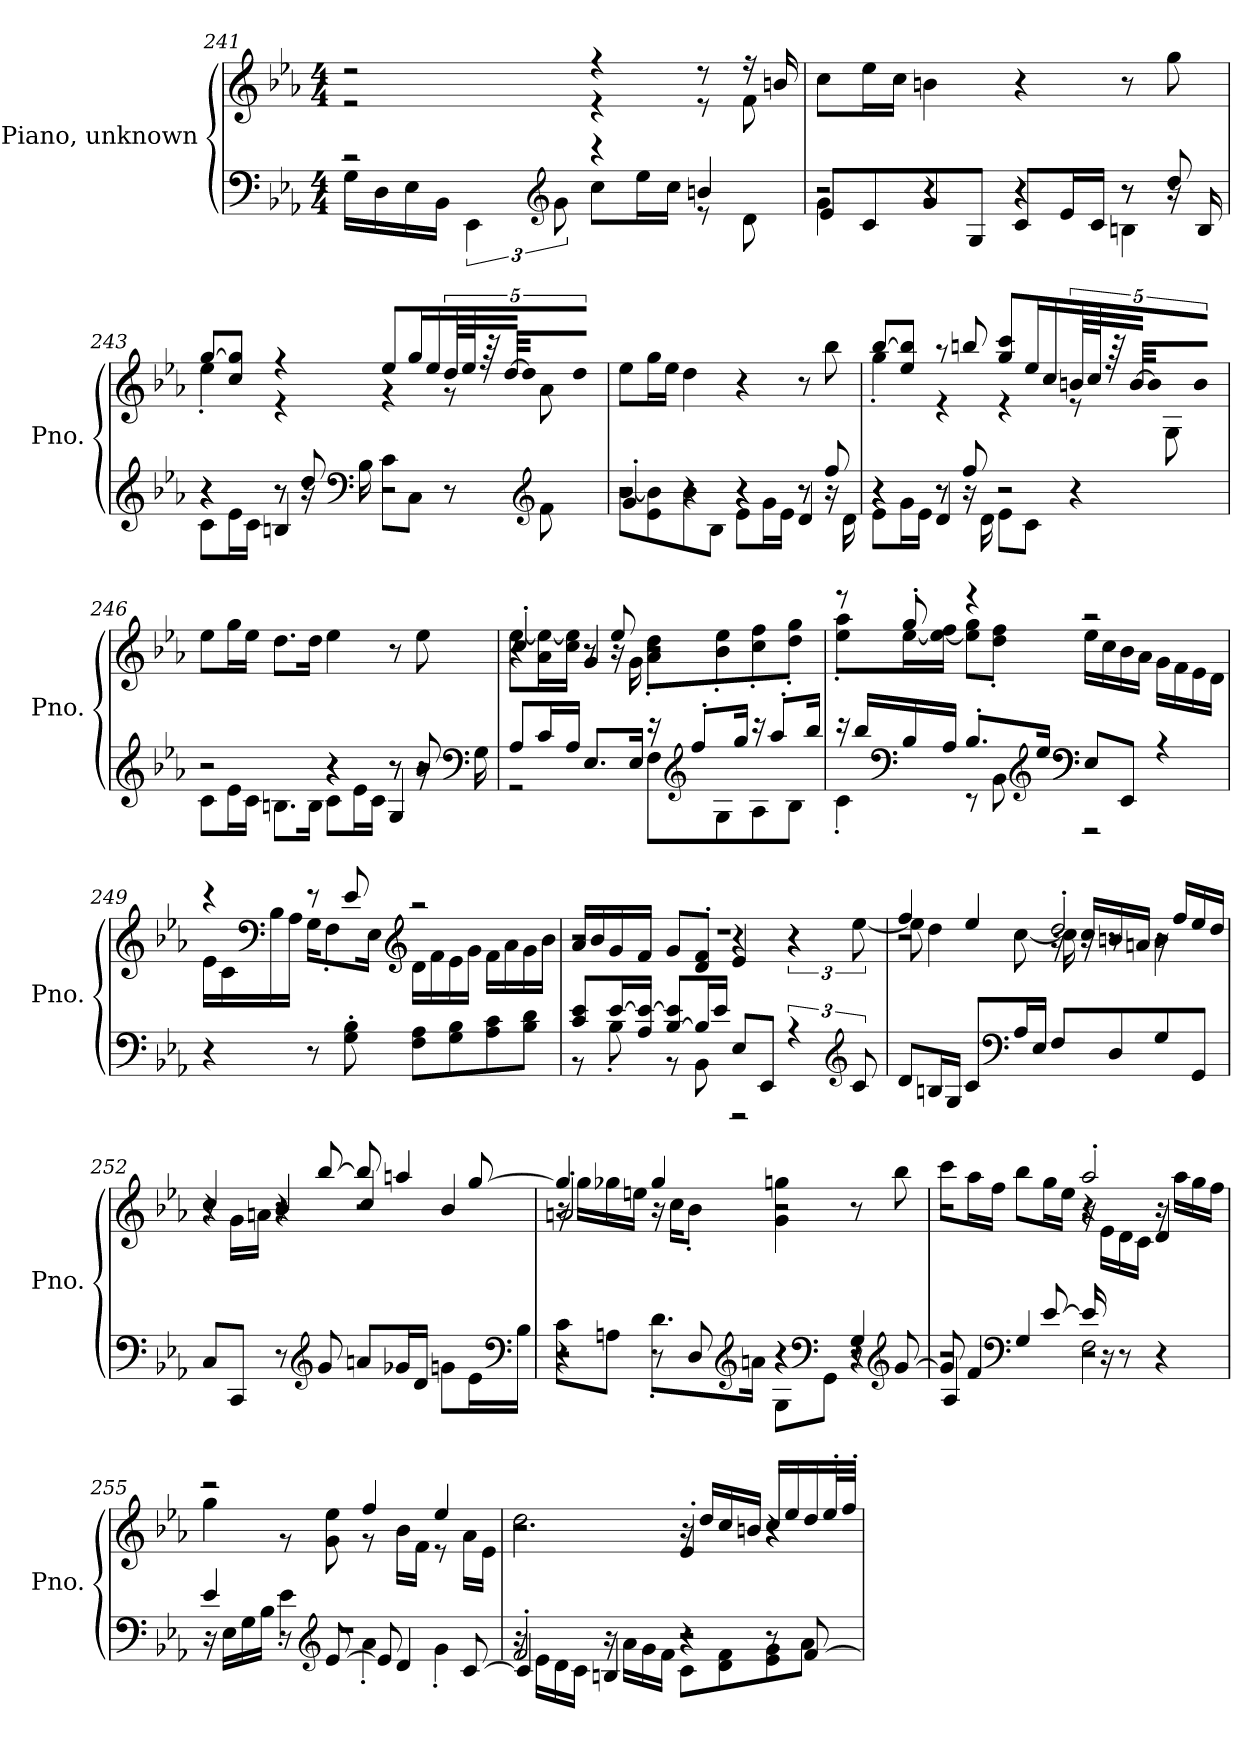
**kern	**kern
*part1	*part1
*staff2	*staff1
*I"Piano, unknown	*
*I'Pno.	*
!!LO:LB:g=z
*clefF4	*clefG2
*k[b-e-a-]	*k[b-e-a-]
*M4/4	*M4/4
=241	=241
*^	*^
2r	16G\LL	2r	2r
.	16D\	.	.
.	16E-\	.	.
.	16BB-\JJ	.	.
.	6EE-\	.	.
*clefG2	*	*	*
.	12g\	.	.
4r	8cc\L	4r	4r
.	16ee-\L	.	.
.	16cc\JJ	.	.
4bn/	8r	8r	8r
.	8d\	16r	8f\
.	.	16bn/	.
*	*	*v	*v
=242	=242	=242
*	*^	*
2r	4g\	8e-/L	8cc\L
.	.	8c/	16ee-\L
.	.	.	16cc\JJ
.	4r	8g/	4bn\
.	.	8G/J	.
4r	4r	8c/L	4r
.	.	16e-/L	.
.	.	16c/JJ	.
8r	4Bn\	8r	8r
8dd/	.	16r	8gg\
.	.	16B/	.
!!LO:PB:g=z
=243	=243	=243	=243
*	*	*	*^
4r	8c\L	4r	[8gg/L	4ee-'\
.	16e-\L	.	8cc/ 8gg/]J	.
.	16c\JJ	.	.	.
8r	8r	4Bn/	4r	4r
8dd/	16r	.	.	.
*clefF4	*	*	*	*
.	16B\	.	.	.
2r	8c\L	2r	8ee-/L	4r
.	8C\J	.	16gg/L	.
.	.	.	16ee-/	.
.	8r	.	80dd/LL	8r
.	.	.	80ee-/JJJJ	.
.	.	.	80r	.
.	.	.	[40dd/KKL	.
.	.	.	8dd/]	.
*clefG2	*	*	*	*
.	8f\	.	.	8a-\
.	.	.	16dd/Jk	.
*	*	*	*v	*v
=244	=244	=244	=244
2r	[8b-\L	4g'/	8ee-\L
.	8e-\ 8b-\]	.	16gg\L
.	.	.	16ee-\JJ
.	8b-\	4r	4dd\
.	8B-\J	.	.
4r	8e-\L	4r	4r
.	16g\L	.	.
.	16e-\JJ	.	.
8r	8r	4d/	8r
8ff/	16r	.	8bb-\
.	16d\	.	.
!!LO:LB:g=z
=245	=245	=245	=245
*	*	*	*^
4r	8e-\L	4r	[8bb-/L	4gg'\
.	16g\L	.	8ee-/ 8bb-/]J	.
.	16e-\JJ	.	.	.
8r	8r	4d/	8r	4r
8ff/	16r	.	8bbn/	.
.	16d\	.	.	.
2r	8e-\L	2r	8gg/ 8ccc/L	4r
.	8c\J	.	16ee-/L	.
.	.	.	16cc/	.
.	4r	.	80bn/LL	8r
.	.	.	80cc/JJJJ	.
.	.	.	80r	.
.	.	.	[40b/KKL	.
.	.	.	8b/]	.
.	.	.	.	8G\
.	.	.	16b/Jk	.
*	*	*	*v	*v
=246	=246	=246	=246
2r	8c\L	2r	8ee-\L
.	16e-\L	.	16gg\L
.	16c\JJ	.	16ee-\JJ
.	8.Bn\L	.	8.dd\L
.	16B\Jk	.	16dd\Jk
4r	8c\L	4r	4ee-\
.	16e-\L	.	.
.	16c\JJ	.	.
8r	8r	4G/	8r
8b-/	16r	.	8ee-\
*clefF4	*	*	*
.	16G\	.	.
*	*v	*v	*
!!LO:LB:g=z
=247	=247	=247
*	*	*^
*	*	*	*^
8A-/L	2r	4r	[8ee-\L	4cc'/
16c/L	.	.	16a-\ 16ee-\_L	.
16A-/JJ	.	.	16cc\ 16ee-\]JJ	.
8.E-/L	.	8r	8r	4g/
.	.	8ee-/	16r	.
16E-/Jk	.	.	16g\	.
16r	8F\L	2r	8a-\' 8dd\'L	2r
*clefG2	*	*	*	*
8ff'/L	.	.	.	.
.	8G\	.	8b-\' 8ee-\'	.
16gg/Jk	.	.	.	.
16r	8A-\	.	8cc\' 8ff\'	.
8aa-'/L	.	.	.	.
.	8B-\J	.	8dd\' 8gg\'J	.
16bb-/Jk	.	.	.	.
*	*	*	*v	*v
=248	=248	=248	=248
16r	4c'\	8r	8ee-\' 8aa-\'L
16bb-/LL	.	.	.
*clefF4	*	*	*
16B-/	.	8gg'/	[16ee-\L
16A-/JJ	.	.	16ee-\_ 16ff\JJ
8.B-'/L	8r	4r	8ee-\] 8gg\L
.	8BB-\	.	8dd\' 8ff\'J
*clefG2	*	*	*
16ee-/Jk	.	.	.
*clefF4	*	*	*
8E-/L	2r	2r	16ee-\LL
.	.	.	16cc\
8EE-/J	.	.	16b-\
.	.	.	16a-\JJ
4r	.	.	16g\LL
.	.	.	16f\
.	.	.	16e-\
.	.	.	16d\JJ
*v	*v	*	*
!!LO:LB:g=z	!!
=249	=249	=249
4r	4r	16e-\LL
.	.	16c\
*	*clefF4	*
.	.	16B-\
.	.	16A-\JJ
8r	8r	16G\KL
.	.	8F'\
8G\' 8B-\'	8e-/	.
.	.	16E-\Jk
*	*clefG2	*
8F\ 8A-\L	2r	16d\LL
.	.	16f\
8G\ 8B-\	.	16e-\
.	.	16g\JJ
8A-\ 8c\	.	16f\LL
.	.	16a-\
8B-\ 8d\J	.	16g\
.	.	16b-\JJ
=250	=250	=250
*^	*	*^
8c/ 8e-/L	8r	1r	2r	16a-/LL
.	.	.	.	16b-/
[16e-/L	8B-'\	.	.	16g/
16A-/ 16e-/_JJ	.	.	.	16f/JJ
[8B-/ 8e-/]L	8r	.	.	8g/L
16B-/L]	8BB-\	.	.	8d/' 8f/'J
16e-/JJ	.	.	.	.
8E-/L	2r	.	4r	4e-/
8EE-/J	.	.	.	.
6r	.	.	6r	4r
*clefG2	*	*	*	*
12c/	.	.	[12ee-\	.
*v	*v	*	*	*
!!LO:LB:g=z	!!	!!
=251	=251	=251	=251
8d/L	4ff/	8ee-\]	2r
16Bn/L	.	4dd\	.
16G/JJ	.	.	.
8c/L	4ee-/	.	.
*clefF4	*	*	*
16A-/L	.	[8cc\	.
16E-/JJ	.	.	.
8F/L	2dd'/	16cc\]	16r
.	.	16r	16cc/LL
8D/	.	8r	16bn/
.	.	.	16an/JJ
8G/	.	4b\	16r
.	.	.	16ff/LL
8GG/J	.	.	16ee-/
.	.	.	16dd/JJ
=252	=252	=252	=252
8C/L	4r	8r	4cc/
8CC/J	.	16g\LL	.
.	.	16an\JJ	.
8r	8r	4r	4b-/
*clefG2	*	*	*
8g/	[8bb-/	.	.
8an/L	8bb-/]	2r	4cc/
16g-X/L	4aan/	.	.
16d/JJ	.	.	.
8gn\L	.	.	4b-/
16e-\L	[8gg/	.	.
*clefF4	*	*	*
16B-\JJ	.	.	.
!!LO:LB:g=z	!!	!!
=253	=253	=253	=253
*^	*	*	*
*	*^	*	*	*
2r	8c\L	4r	4gg/]	16r	2an'/
.	.	.	.	16gg\LL	.
.	8An\J	.	.	16gg-X\	.
.	.	.	.	16een\JJ	.
.	8.d'\L	8r	4gg-/	16r	.
.	.	.	.	16cc\KL	.
.	.	8D/	.	8b-'\J	.
*clefG2	*	*	*	*	*
.	16an\Jk	.	.	.	.
4r	8G\L	4r	2r	4g\ 4ggn\	2r
*clefF4	*	*	*	*	*
.	8GG\J	.	.	.	.
8r	4r	4G/	.	8r	.
*clefG2	*	*	*	*	*
[8g/	.	.	.	8bb-\	.
=254	=254	=254	=254	=254	=254
8g/]	2r	4A-/	2r	8ccc\L	2r
4f/	.	.	.	16aa-\L	.
.	.	.	.	16ff\JJ	.
*clefF4	*	*	*	*	*
.	.	4G/	.	8bb-\L	.
[8e-/	.	.	.	16gg\L	.
.	.	.	.	16ee-\JJ	.
16e-/]	2F\	2r	2aa-'/	16r	4r
16r	.	.	.	16e-\LL	.
8r	.	.	.	16d\	.
.	.	.	.	16c\JJ	.
4r	.	.	.	16r	4d/
.	.	.	.	16aa-\LL	.
.	.	.	.	16gg\	.
.	.	.	.	16ff\JJ	.
*	*	*	*	*v	*v
!!LO:PB:g=z
=255	=255	=255	=255	=255
1r	16r	4e-/	2r	4gg\
.	16E-\LL	.	.	.
.	16G\	.	.	.
.	16B-\JJ	.	.	.
.	4e-'\	8r	.	8r
*clefG2	*	*	*	*
.	.	[8e-/	.	8g\ 8ee-\
.	4a-'\	8e-/]	4ff/	8r
.	.	4d/	.	16b-\LL
.	.	.	.	16f\JJ
.	4g'\	.	4ee-/	8r
.	.	[8c/	.	16a-\LL
.	.	.	.	16e-\JJ
=256	=256	=256	=256	=256
*	*	*	*	*^
2f'/	16r	4c/]	2r	2.dd\	2r
.	16e-\LL	.	.	.	.
.	16d\	.	.	.	.
.	16c\JJ	.	.	.	.
.	16r	4Bn/	.	.	.
.	16a-\LL	.	.	.	.
.	16g\	.	.	.	.
.	16f\JJ	.	.	.	.
4r	8c\L	2r	16r	.	4e-'/
.	.	.	16dd/LL	.	.
.	8d\ 8f\	.	16cc/	.	.
.	.	.	16bn/JJ	.	.
8r	8e-\ 8g\	.	16cc/LL	4r	4r
.	.	.	16ee-/	.	.
[8f/	8a-\J	.	16dd/	.	.
.	.	.	32ee-'/L	.	.
.	.	.	32ff'/JJJ	.	.
*v	*v	*v	*	*	*
*	*v	*v	*v
=	=
*-	*-
